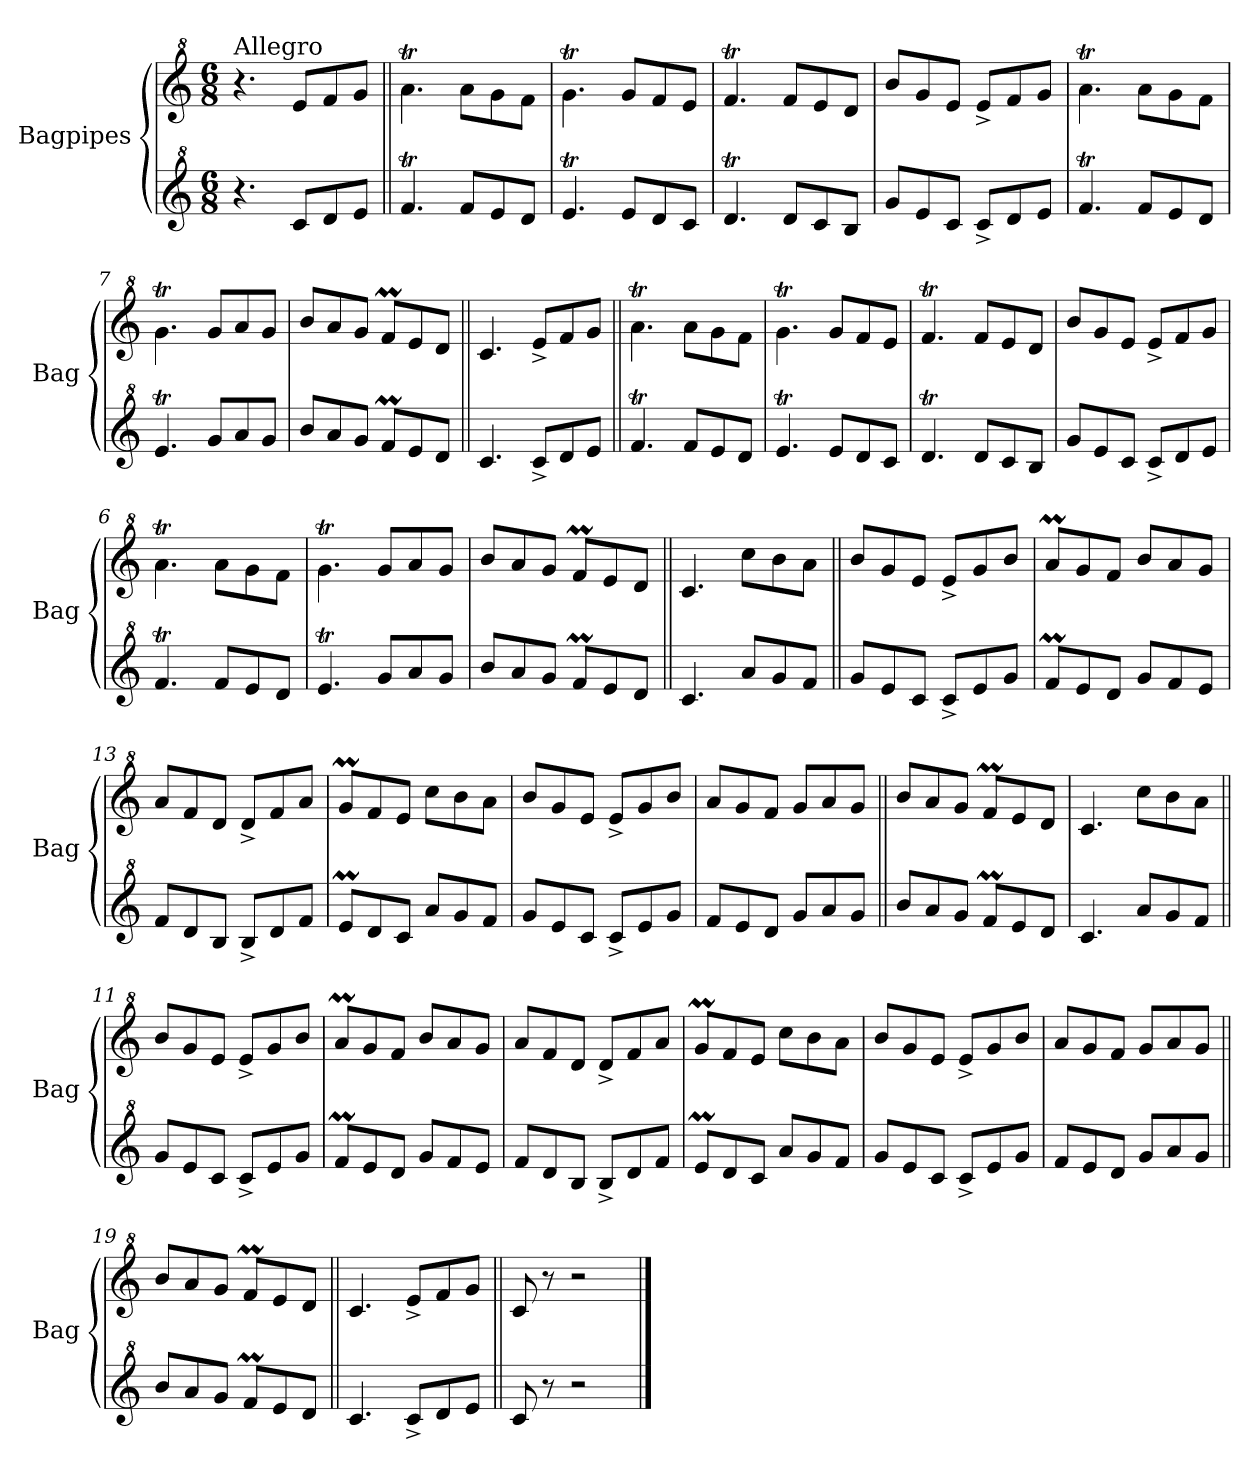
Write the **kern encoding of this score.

**kern	**kern
*part2	*part1
*staff2	*staff1
*I"Bagpipes	*I"Bagpipes
*I'Bag	*I'Bag
*clefG^2	*clefG^2
*k[]	*k[]
*C:	*C:
*M6/8	*M6/8
=1	=1
!	!LO:TX:a:t=Allegro
4.r	4.r
8cc/L	8ee/L
8dd/	8ff/
8ee/J	8gg/J
=2||	=2||
4.ffT/	4.aaT\
8ff/L	8aa\L
8ee/	8gg\
8dd/J	8ff\J
=3	=3
4.eet/	4.ggT\
8ee/L	8gg/L
8dd/	8ff/
8cc/J	8ee/J
=4	=4
4.ddT/	4.ffT/
8dd/L	8ff/L
8cc/	8ee/
8b/J	8dd/J
=5	=5
8gg/L	8bb/L
8ee/	8gg/
8cc/J	8ee/J
8cc^/L	8ee^/L
8dd/	8ff/
8ee/J	8gg/J
=6	=6
4.ffT/	4.aaT\
8ff/L	8aa\L
8ee/	8gg\
8dd/J	8ff\J
=7	=7
4.eet/	4.ggT\
8gg/L	8gg/L
8aa/	8aa/
8gg/J	8gg/J
!!LO:LB:g=z
=8	=8
8bb/L	8bb/L
8aa/	8aa/
8gg/J	8gg/J
8ffM/L	8ffM/L
8ee/	8ee/
8dd/J	8dd/J
=9||	=9||
4.cc/	4.cc/
8cc^/L	8ee^/L
8dd/	8ff/
8ee/J	8gg/J
=2||	=2||
4.ffT/	4.aaT\
8ff/L	8aa\L
8ee/	8gg\
8dd/J	8ff\J
=3	=3
4.eet/	4.ggT\
8ee/L	8gg/L
8dd/	8ff/
8cc/J	8ee/J
=4	=4
4.ddT/	4.ffT/
8dd/L	8ff/L
8cc/	8ee/
8b/J	8dd/J
=5	=5
8gg/L	8bb/L
8ee/	8gg/
8cc/J	8ee/J
8cc^/L	8ee^/L
8dd/	8ff/
8ee/J	8gg/J
=6	=6
4.ffT/	4.aaT\
8ff/L	8aa\L
8ee/	8gg\
8dd/J	8ff\J
=7	=7
4.eet/	4.ggT\
8gg/L	8gg/L
8aa/	8aa/
8gg/J	8gg/J
!!LO:LB:g=z
=8	=8
8bb/L	8bb/L
8aa/	8aa/
8gg/J	8gg/J
8ffM/L	8ffM/L
8ee/	8ee/
8dd/J	8dd/J
=10||	=10||
4.cc/	4.cc/
8aa/L	8ccc\L
8gg/	8bb\
8ff/J	8aa\J
=11||	=11||
8gg/L	8bb/L
8ee/	8gg/
8cc/J	8ee/J
8cc^/L	8ee^/L
8ee/	8gg/
8gg/J	8bb/J
=12	=12
8ffM/L	8aaM/L
8ee/	8gg/
8dd/J	8ff/J
8gg/L	8bb/L
8ff/	8aa/
8ee/J	8gg/J
=13	=13
8ff/L	8aa/L
8dd/	8ff/
8b/J	8dd/J
8b^/L	8dd^/L
8dd/	8ff/
8ff/J	8aa/J
=14	=14
8eem/L	8ggM/L
8dd/	8ff/
8cc/J	8ee/J
8aa/L	8ccc\L
8gg/	8bb\
8ff/J	8aa\J
!!LO:LB:g=z
=15	=15
8gg/L	8bb/L
8ee/	8gg/
8cc/J	8ee/J
8cc^/L	8ee^/L
8ee/	8gg/
8gg/J	8bb/J
=16	=16
8ff/L	8aa/L
8ee/	8gg/
8dd/J	8ff/J
8gg/L	8gg/L
8aa/	8aa/
8gg/J	8gg/J
=17||	=17||
8bb/L	8bb/L
8aa/	8aa/
8gg/J	8gg/J
8ffM/L	8ffM/L
8ee/	8ee/
8dd/J	8dd/J
=18	=18
4.cc/	4.cc/
8aa/L	8ccc\L
8gg/	8bb\
8ff/J	8aa\J
=11||	=11||
8gg/L	8bb/L
8ee/	8gg/
8cc/J	8ee/J
8cc^/L	8ee^/L
8ee/	8gg/
8gg/J	8bb/J
=12	=12
8ffM/L	8aaM/L
8ee/	8gg/
8dd/J	8ff/J
8gg/L	8bb/L
8ff/	8aa/
8ee/J	8gg/J
=13	=13
8ff/L	8aa/L
8dd/	8ff/
8b/J	8dd/J
8b^/L	8dd^/L
8dd/	8ff/
8ff/J	8aa/J
=14	=14
8eem/L	8ggM/L
8dd/	8ff/
8cc/J	8ee/J
8aa/L	8ccc\L
8gg/	8bb\
8ff/J	8aa\J
!!LO:LB:g=z
=15	=15
8gg/L	8bb/L
8ee/	8gg/
8cc/J	8ee/J
8cc^/L	8ee^/L
8ee/	8gg/
8gg/J	8bb/J
=16	=16
8ff/L	8aa/L
8ee/	8gg/
8dd/J	8ff/J
8gg/L	8gg/L
8aa/	8aa/
8gg/J	8gg/J
=19||	=19||
8bb/L	8bb/L
8aa/	8aa/
8gg/J	8gg/J
8ffM/L	8ffM/L
8ee/	8ee/
8dd/J	8dd/J
=20||	=20||
4.cc/	4.cc/
8cc^/L	8ee^/L
8dd/	8ff/
8ee/J	8gg/J
=21||	=21||
8cc/	8cc/
8r	8r
2r	2r
==	==
*-	*-
